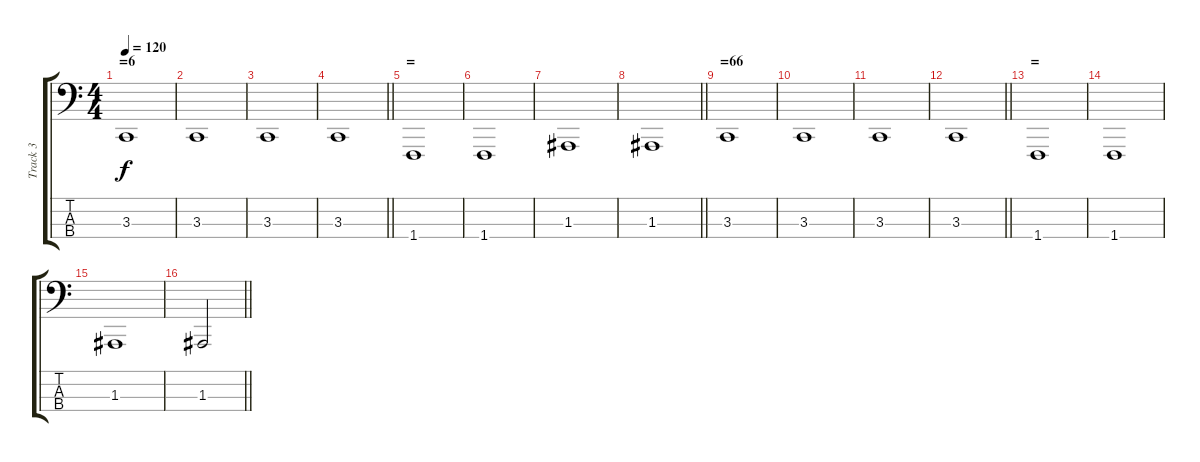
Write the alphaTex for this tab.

\track ("Track 3" "Track 3") {instrument brightacousticpiano}
\staff {score tabs}
\tuning (G2 D2 A1 E1) {hide}
\ts (4 4)
\section ("" "=6")
\tempo 120
\clef f4
\ks c
3.3.1{dy f} |
3.3.1 |
3.3.1 |
\barLineRight lightlight
3.3.1 |
\section ("" "=")
1.4.1 |
1.4.1 |
1.3.1 |
\barLineRight lightlight
1.3.1 |
\section ("" "=66")
3.3.1 |
3.3.1 |
3.3.1 |
\barLineRight lightlight
3.3.1 |
\section ("" "=")
1.4.1 |
1.4.1 |
1.3.1 |
\barLineRight lightlight
1.3.2
